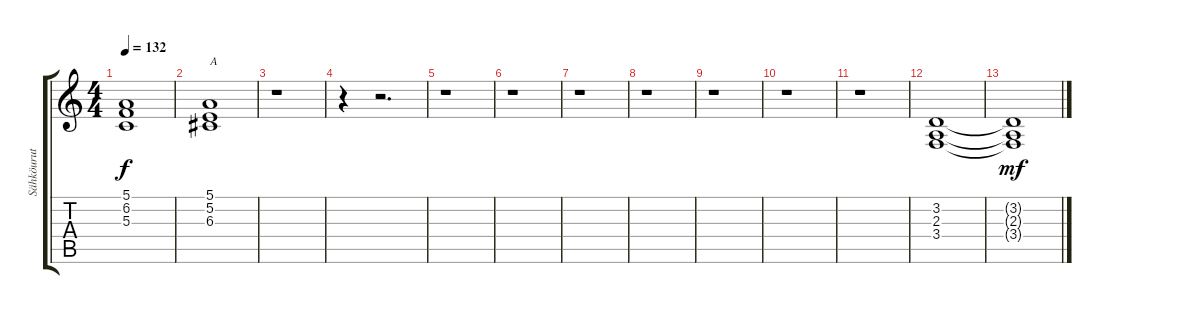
\track ("Sähköurut 1" "Sähköurut ") {instrument churchorgan}
\staff {score tabs}
\tuning (E4 B3 G3 D3 A2 E2) {hide}
\ts (4 4)
\tempo 132
\clef g2
\ks c
(5.1 6.2 5.3).1{dy f} |
(5.1 5.2 6.3).1{txt "A"} |
r.1 |
r.4 r.2{d} |
r.1 |
r.1 |
r.1 |
r.1 |
r.1 |
r.1 |
r.1 |
(3.2 2.3 3.4).1 |
(3.2{t} 2.3{t} 3.4{t}).1{dy mf}
